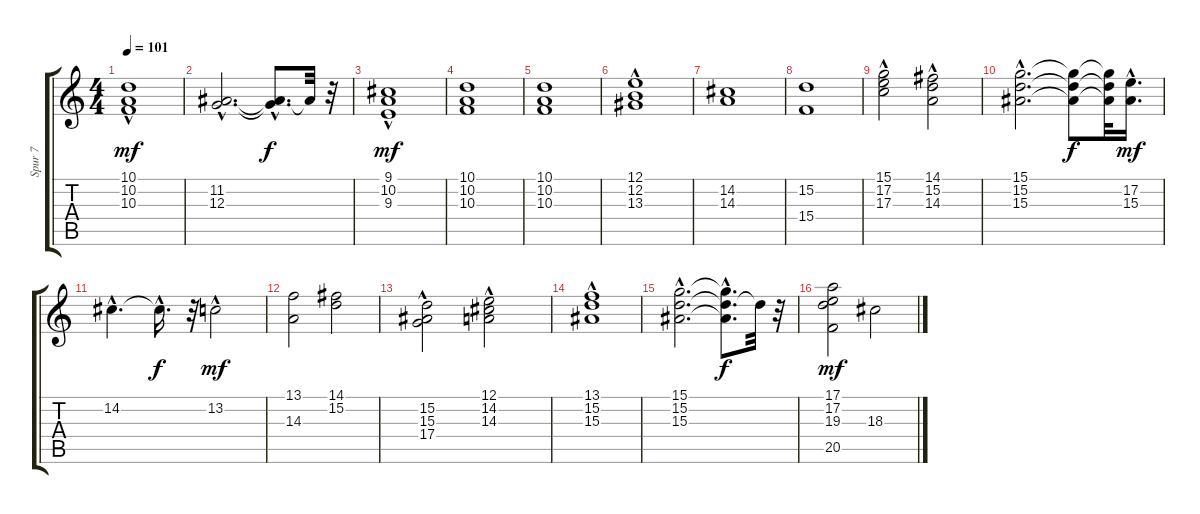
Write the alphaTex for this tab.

\track ("Spur 7" "Spur 7") {instrument synthvoice}
\staff {score tabs}
\tuning (E4 B3 G3 D3 A2 E2) {hide}
\ts (4 4)
\tempo 101
\clef g2
\ks c
(10.1 10.2 10.3{hac}).1{dy mf} |
(11.2{hac} 12.3{hac}).2{d} (11.2{hac t} 12.3{t}).8{d dy f} 11.2{t}.32 r.32 |
(9.1 10.2{hac} 9.3).1{dy mf} |
(10.1 10.2 10.3).1 |
(10.1 10.2 10.3).1 |
(12.1 12.2{hac} 13.3).1 |
(14.2 14.3).1 |
(15.2 15.4).1 |
(15.1 17.2{hac} 17.3{hac}).2 (14.1 15.2 14.3{hac}).2 |
(15.1{hac} 15.2{hac} 15.3{hac}).2{d} (15.1{t} 15.2{t} 15.3{t}).8{dy f} (15.1{t} 15.2{t} 15.3{t}).32 (17.2 15.3{hac}).16{d dy mf} |
14.2{hac}.4{d} 14.2{hac t}.16{d dy f} r.32 13.2{hac}.2{dy mf} |
(13.1 14.3).2 (14.1 15.2).2 |
(15.2 15.3 17.4{hac}).2 (12.1{hac} 14.2 14.3{hac}).2 |
(13.1 15.2{hac} 15.3{hac}).1 |
(15.1{hac} 15.2{hac} 15.3{hac}).2{d} (15.1{hac t} 15.2{hac t} 15.3{hac t}).8{d dy f} 15.2{t}.32 r.32 |
(17.1 17.2 19.3 20.5).2{dy mf} 18.3.2
